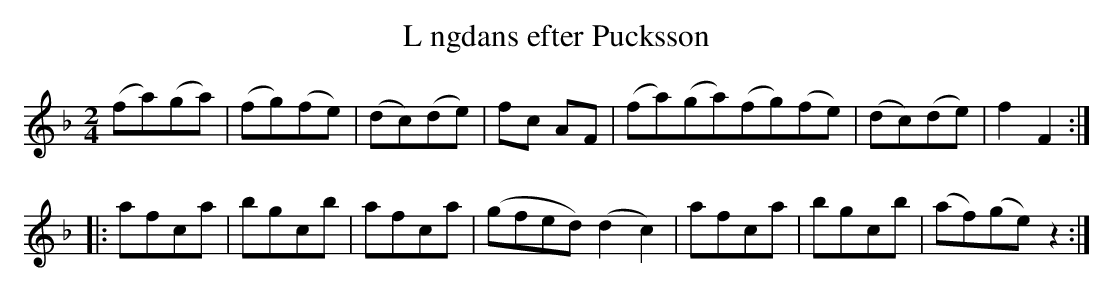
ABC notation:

X:1
T:L ngdans efter Pucksson
M:2/4
L:1/8
K:F
(fa)(ga)|(fg)(fe)|(dc)(de)|fc AF|(fa)(ga)(fg)(fe)|(dc)(de)|f2 F2:|
|:afca|bgcb|afca|(gfed) (d2c2)|afca|bgcb|(af)(ge)2 z2:|
